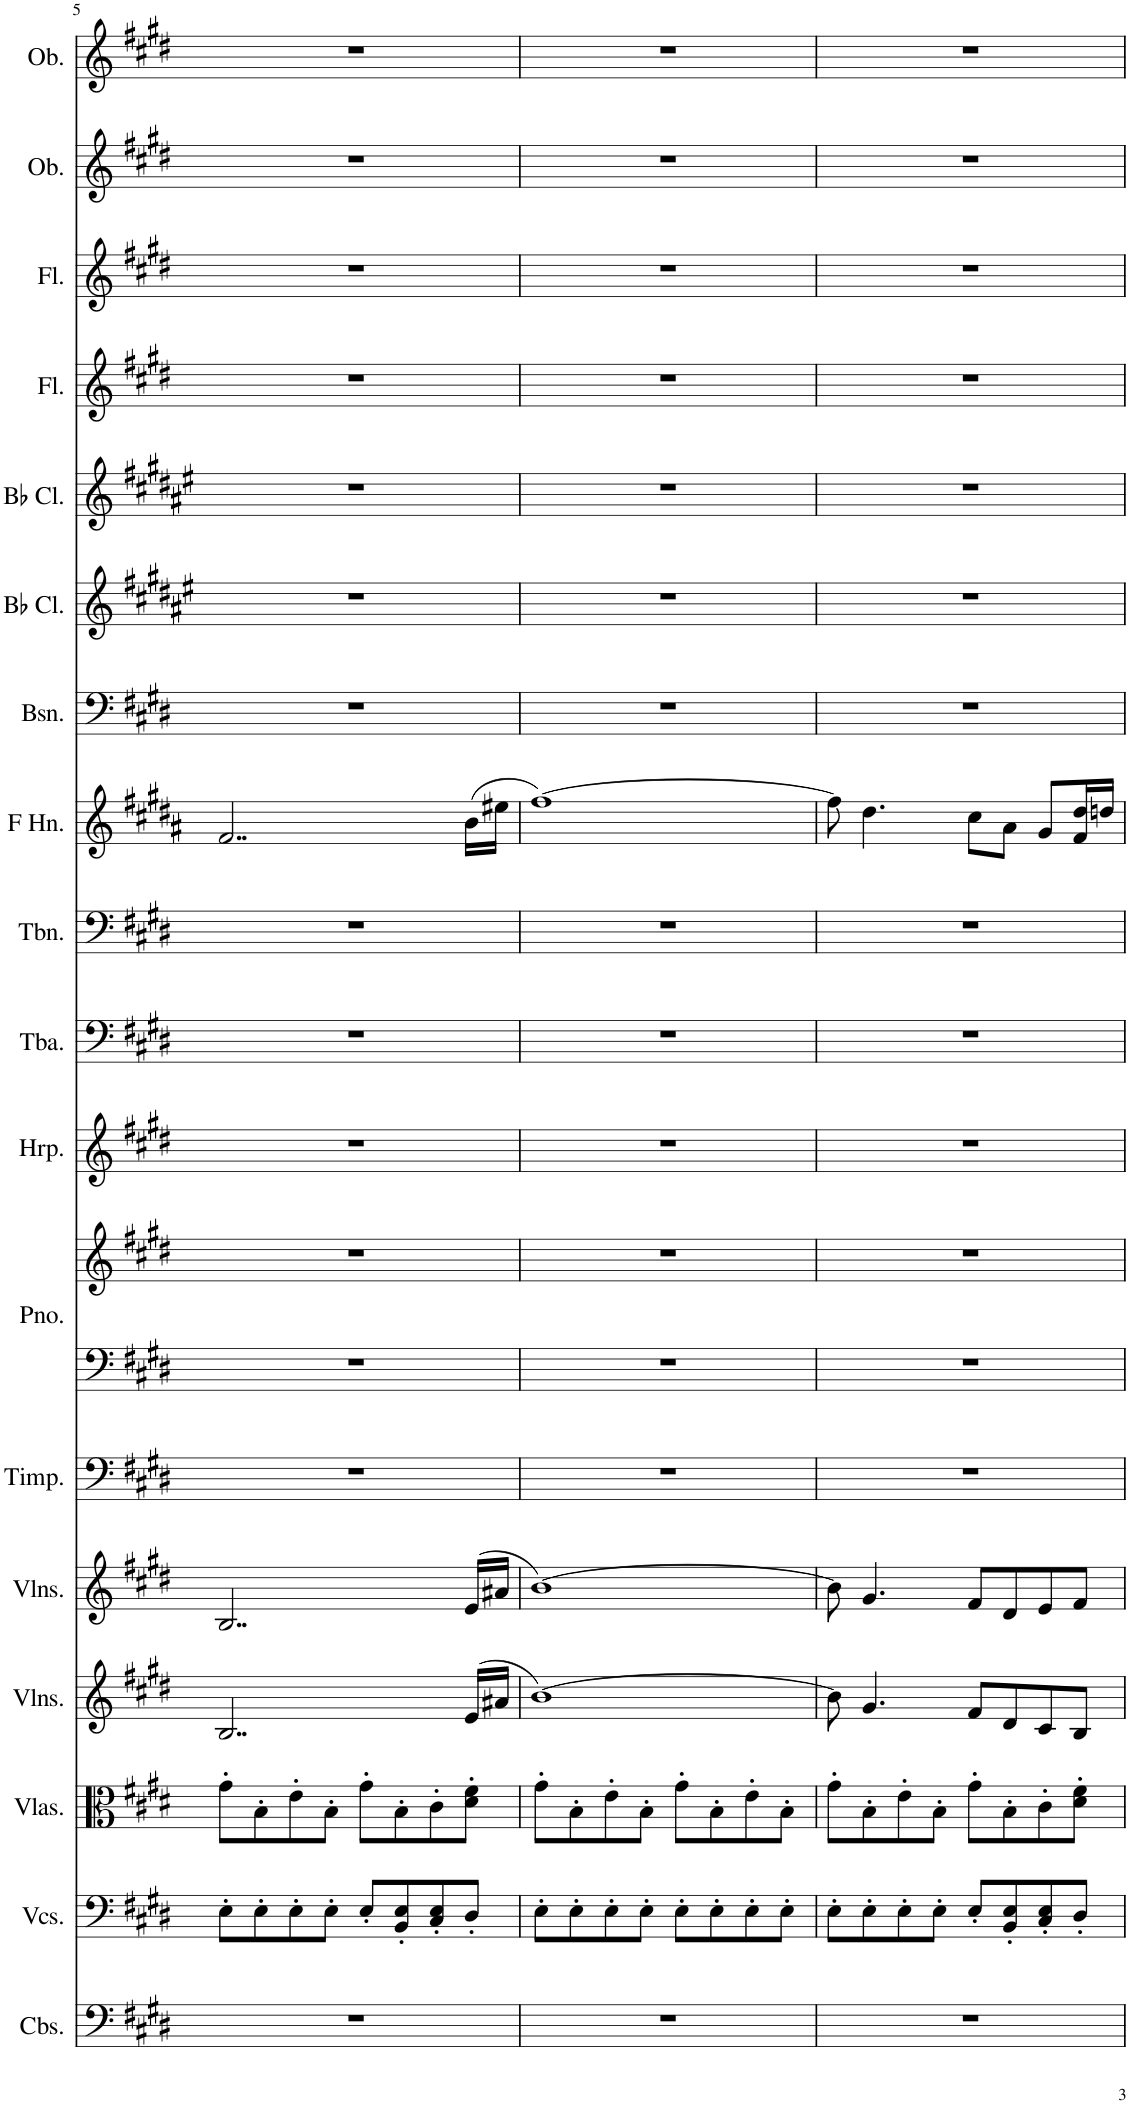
**kern	**kern	**kern	**kern	**kern	**kern	**kern	**kern	**kern	**kern	**kern	**kern	**kern	**kern	**kern	**kern	**kern	**kern	**kern
*part18	*part17	*part16	*part15	*part14	*part13	*part12	*part12	*part11	*part10	*part9	*part8	*part7	*part6	*part5	*part4	*part3	*part2	*part1
*staff19	*staff18	*staff17	*staff16	*staff15	*staff14	*staff13	*staff12	*staff11	*staff10	*staff9	*staff8	*staff7	*staff6	*staff5	*staff4	*staff3	*staff2	*staff1
*I"Contrabasses	*I"Violoncellos	*I"Violas	*I"Violins	*I"Violins	*I"Timpani	*I"Piano	*	*I"Harp	*I"Tuba	*I"Trombone	*I"Horn in F	*I"Bassoon	*I"Bb Clarinet	*I"Bb Clarinet	*I"Flute	*I"Flute	*I"Oboe	*I"Oboe
*I'Cbs.	*I'Vcs.	*I'Vlas.	*I'Vlns.	*I'Vlns.	*I'Timp.	*I'Pno.	*	*I'Hrp.	*I'Tba.	*I'Tbn.	*	*I'Bsn.	*I'Bb Cl.	*I'Bb Cl.	*I'Fl.	*I'Fl.	*I'Ob.	*I'Ob.
!!LO:PB:g=z
*clefF4	*clefF4	*clefC3	*clefG2	*clefG2	*clefF4	*clefF4	*clefG2	*clefG2	*clefF4	*clefF4	*clefG2	*clefF4	*clefG2	*clefG2	*clefG2	*clefG2	*clefG2	*clefG2
*Trd7c12	*	*	*	*	*	*	*	*	*	*	*Trd4c7	*	*Trd1c2	*Trd1c2	*	*	*	*
*k[f#c#g#d#]	*k[f#c#g#d#]	*k[f#c#g#d#]	*k[f#c#g#d#]	*k[f#c#g#d#]	*k[f#c#g#d#]	*k[f#c#g#d#]	*k[f#c#g#d#]	*k[f#c#g#d#]	*k[f#c#g#d#]	*k[f#c#g#d#]	*k[f#c#g#d#a#]	*k[f#c#g#d#]	*k[f#c#g#d#a#e#]	*k[f#c#g#d#a#e#]	*k[f#c#g#d#]	*k[f#c#g#d#]	*k[f#c#g#d#]	*k[f#c#g#d#]
*M4/4	*M4/4	*M4/4	*M4/4	*M4/4	*M4/4	*M4/4	*M4/4	*M4/4	*M4/4	*M4/4	*M4/4	*M4/4	*M4/4	*M4/4	*M4/4	*M4/4	*M4/4	*M4/4
=5	=5	=5	=5	=5	=5	=5	=5	=5	=5	=5	=5	=5	=5	=5	=5	=5	=5	=5
1r	8E'\L	8g#'\L	2..B/	2..B/	1r	1r	1r	1r	1r	1r	2..f#/	1r	1r	1r	1r	1r	1r	1r
.	8E'\	8B'\	.	.	.	.	.	.	.	.	.	.	.	.	.	.	.	.
.	8E'\	8e'\	.	.	.	.	.	.	.	.	.	.	.	.	.	.	.	.
.	8E'\J	8B'\J	.	.	.	.	.	.	.	.	.	.	.	.	.	.	.	.
.	8E'/L	8g#'\L	.	.	.	.	.	.	.	.	.	.	.	.	.	.	.	.
.	8BB/' 8E/'	8B'\	.	.	.	.	.	.	.	.	.	.	.	.	.	.	.	.
.	8C#/' 8E/'	8c#'\	.	.	.	.	.	.	.	.	.	.	.	.	.	.	.	.
.	8D#'/J	8d#\' 8f#\'J	(16e/LL	(16e/LL	.	.	.	.	.	.	(16b\LL	.	.	.	.	.	.	.
.	.	.	16a#X/JJ	16a#X/JJ	.	.	.	.	.	.	16ee#X\JJ	.	.	.	.	.	.	.
=6	=6	=6	=6	=6	=6	=6	=6	=6	=6	=6	=6	=6	=6	=6	=6	=6	=6	=6
1r	8E'\L	8g#'\L	[1b)	[1b)	1r	1r	1r	1r	1r	1r	[1ff#)	1r	1r	1r	1r	1r	1r	1r
.	8E'\	8B'\	.	.	.	.	.	.	.	.	.	.	.	.	.	.	.	.
.	8E'\	8e'\	.	.	.	.	.	.	.	.	.	.	.	.	.	.	.	.
.	8E'\J	8B'\J	.	.	.	.	.	.	.	.	.	.	.	.	.	.	.	.
.	8E'\L	8g#'\L	.	.	.	.	.	.	.	.	.	.	.	.	.	.	.	.
.	8E'\	8B'\	.	.	.	.	.	.	.	.	.	.	.	.	.	.	.	.
.	8E'\	8e'\	.	.	.	.	.	.	.	.	.	.	.	.	.	.	.	.
.	8E'\J	8B'\J	.	.	.	.	.	.	.	.	.	.	.	.	.	.	.	.
=7	=7	=7	=7	=7	=7	=7	=7	=7	=7	=7	=7	=7	=7	=7	=7	=7	=7	=7
1r	8E'\L	8g#'\L	8b\]	8b\]	1r	1r	1r	1r	1r	1r	8ff#\]	1r	1r	1r	1r	1r	1r	1r
.	8E'\	8B'\	4.g#/	4.g#/	.	.	.	.	.	.	4.dd#\	.	.	.	.	.	.	.
.	8E'\	8e'\	.	.	.	.	.	.	.	.	.	.	.	.	.	.	.	.
.	8E'\J	8B'\J	.	.	.	.	.	.	.	.	.	.	.	.	.	.	.	.
.	8E'/L	8g#'\L	8f#/L	8f#/L	.	.	.	.	.	.	8cc#\L	.	.	.	.	.	.	.
.	8BB/' 8E/'	8B'\	8d#/	8d#/	.	.	.	.	.	.	8a#\J	.	.	.	.	.	.	.
.	8C#/' 8E/'	8c#'\	8c#/	8e/	.	.	.	.	.	.	8g#/L	.	.	.	.	.	.	.
.	8D#'/J	8d#\' 8f#\'J	8B/J	8f#/J	.	.	.	.	.	.	16f#/ 16dd#/L	.	.	.	.	.	.	.
.	.	.	.	.	.	.	.	.	.	.	16ddn/JJ	.	.	.	.	.	.	.
=	=	=	=	=	=	=	=	=	=	=	=	=	=	=	=	=	=	=
*-	*-	*-	*-	*-	*-	*-	*-	*-	*-	*-	*-	*-	*-	*-	*-	*-	*-	*-
